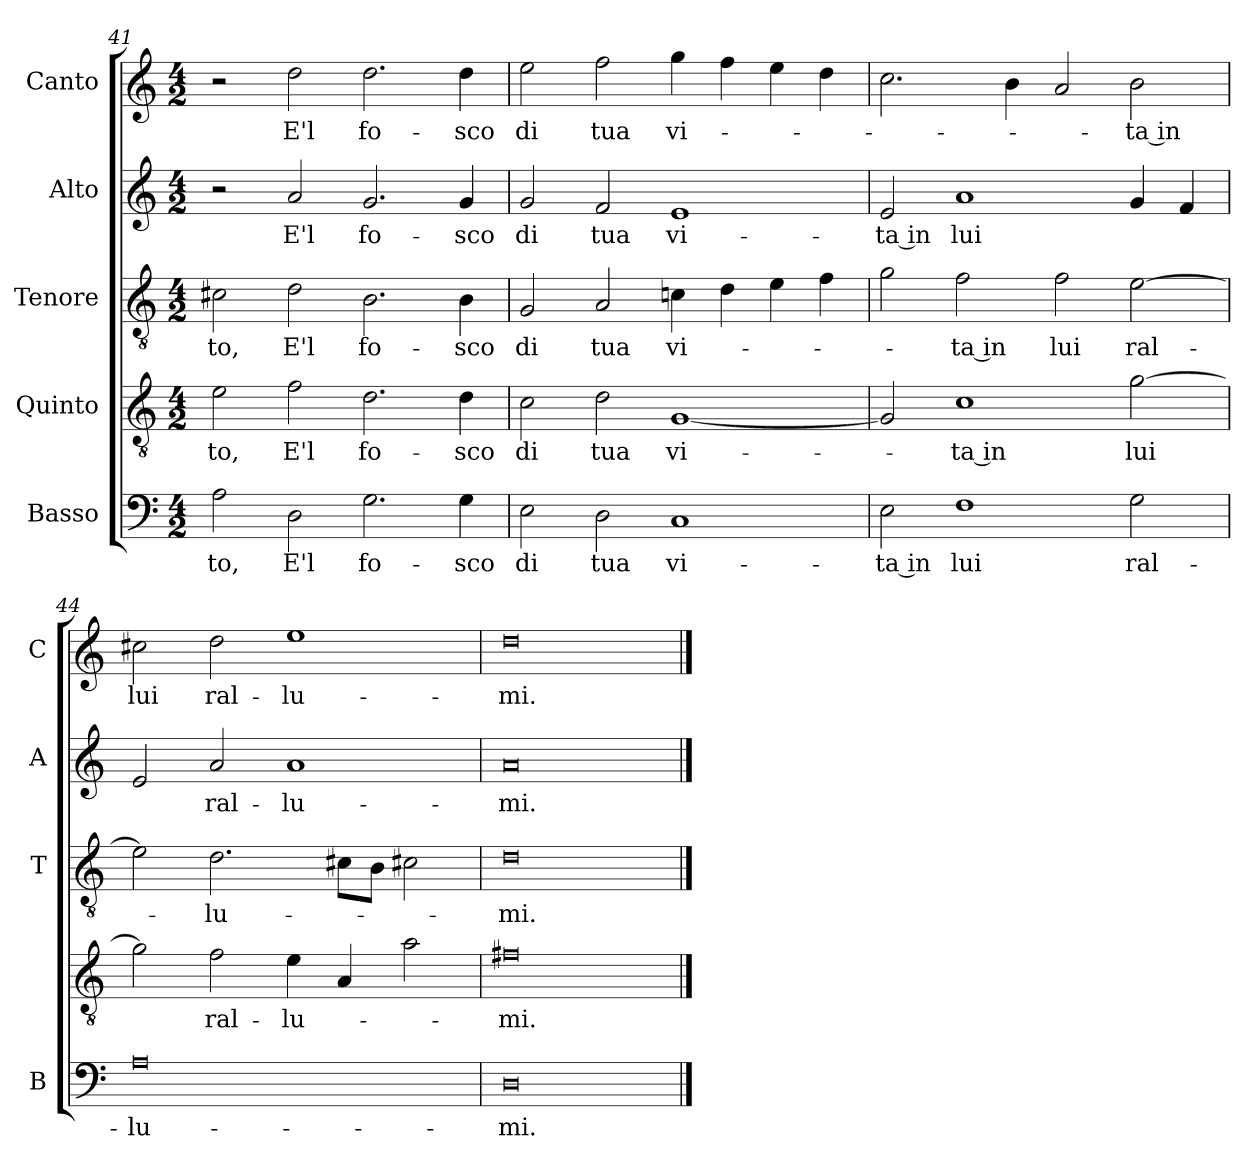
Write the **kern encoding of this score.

**kern	**text	**kern	**text	**kern	**text	**kern	**text	**kern	**text
*part5	*part5	*part4	*part4	*part3	*part3	*part2	*part2	*part1	*part1
*staff5	*staff5	*staff4	*staff4	*staff3	*staff3	*staff2	*staff2	*staff1	*staff1
*I"Basso	*	*I"Quinto	*	*I"Tenore	*	*I"Alto	*	*I"Canto	*
*I'B	*	*	*	*I'T	*	*I'A	*	*I'C	*
*clefF4	*	*clefGv2	*	*clefGv2	*	*clefG2	*	*clefG2	*
*k[]	*	*k[]	*	*k[]	*	*k[]	*	*k[]	*
*M4/2	*	*M4/2	*	*M4/2	*	*M4/2	*	*M4/2	*
=41	=41	=41	=41	=41	=41	=41	=41	=41	=41
2A	-to,	2e	-to,	2c#X	-to,	2r	.	2r	.
2D	E'l	2f	E'l	2d	E'l	2a	E'l	2dd	E'l
2.G	fo-	2.d	fo-	2.B	fo-	2.g	fo-	2.dd	fo-
4G	-sco	4d	-sco	4B	-sco	4g	-sco	4dd	-sco
=42	=42	=42	=42	=42	=42	=42	=42	=42	=42
2E	di	2c	di	2G	di	2g	di	2ee	di
2D	tua	2d	tua	2A	tua	2f	tua	2ff	tua
1C	vi-	[1G	vi-	4cn	vi-	1e	vi-	4gg	vi-
.	.	.	.	4d	.	.	.	4ff	.
.	.	.	.	4e	.	.	.	4ee	.
.	.	.	.	4f	.	.	.	4dd	.
=43	=43	=43	=43	=43	=43	=43	=43	=43	=43
2E	-ta in	2G]	.	2g	.	2e	-ta in	2.cc	.
1F	lui	1c	-ta in	2f	-ta in	1a	lui	.	.
.	.	.	.	.	.	.	.	4b	.
.	.	.	.	2f	lui	.	.	2a	.
2G	ral-	[2g	lui	[2e	ral-	4g	.	2b	-ta in
.	.	.	.	.	.	4f	.	.	.
=44	=44	=44	=44	=44	=44	=44	=44	=44	=44
0A	-lu-	2g]	.	2e]	.	2e	.	2cc#X	lui
.	.	2f	ral-	2.d	-lu-	2a	ral-	2dd	ral-
.	.	4e	-lu-	.	.	1a	-lu-	1ee	-lu-
.	.	4A	.	8c#XL	.	.	.	.	.
.	.	.	.	8BJ	.	.	.	.	.
.	.	2a	.	2c#X	.	.	.	.	.
=45	=45	=45	=45	=45	=45	=45	=45	=45	=45
0D	-mi.	0f#X	-mi.	0d	-mi.	0a	-mi.	0dd	-mi.
==	==	==	==	==	==	==	==	==	==
*-	*-	*-	*-	*-	*-	*-	*-	*-	*-
